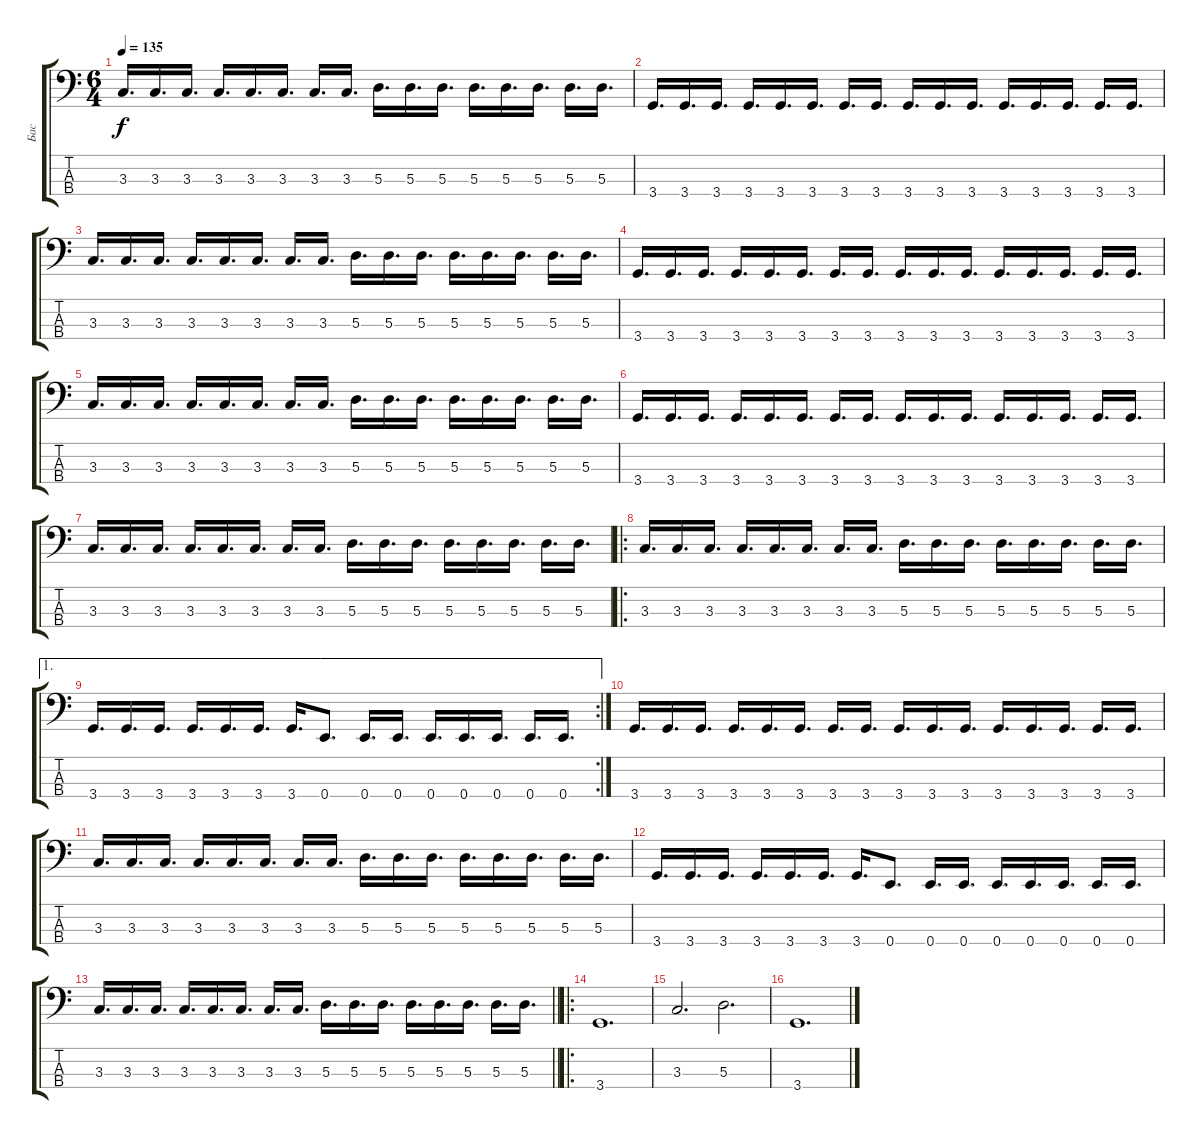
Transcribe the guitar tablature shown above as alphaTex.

\track ("Бас" "Бас") {instrument electricbasspick}
\staff {score tabs}
\tuning (G2 D2 A1 E1) {hide}
\ts (6 4)
\tempo 135
\clef f4
\ks c
3.3.16{d dy f} 3.3.16{d} 3.3.16{d} 3.3.16{d} 3.3.16{d} 3.3.16{d} 3.3.16{d} 3.3.16{d} 5.3.16{d} 5.3.16{d} 5.3.16{d} 5.3.16{d} 5.3.16{d} 5.3.16{d} 5.3.16{d} 5.3.16{d} |
3.4.16{d} 3.4.16{d} 3.4.16{d} 3.4.16{d} 3.4.16{d} 3.4.16{d} 3.4.16{d} 3.4.16{d} 3.4.16{d} 3.4.16{d} 3.4.16{d} 3.4.16{d} 3.4.16{d} 3.4.16{d} 3.4.16{d} 3.4.16{d} |
3.3.16{d} 3.3.16{d} 3.3.16{d} 3.3.16{d} 3.3.16{d} 3.3.16{d} 3.3.16{d} 3.3.16{d} 5.3.16{d} 5.3.16{d} 5.3.16{d} 5.3.16{d} 5.3.16{d} 5.3.16{d} 5.3.16{d} 5.3.16{d} |
3.4.16{d} 3.4.16{d} 3.4.16{d} 3.4.16{d} 3.4.16{d} 3.4.16{d} 3.4.16{d} 3.4.16{d} 3.4.16{d} 3.4.16{d} 3.4.16{d} 3.4.16{d} 3.4.16{d} 3.4.16{d} 3.4.16{d} 3.4.16{d} |
3.3.16{d} 3.3.16{d} 3.3.16{d} 3.3.16{d} 3.3.16{d} 3.3.16{d} 3.3.16{d} 3.3.16{d} 5.3.16{d} 5.3.16{d} 5.3.16{d} 5.3.16{d} 5.3.16{d} 5.3.16{d} 5.3.16{d} 5.3.16{d} |
3.4.16{d} 3.4.16{d} 3.4.16{d} 3.4.16{d} 3.4.16{d} 3.4.16{d} 3.4.16{d} 3.4.16{d} 3.4.16{d} 3.4.16{d} 3.4.16{d} 3.4.16{d} 3.4.16{d} 3.4.16{d} 3.4.16{d} 3.4.16{d} |
3.3.16{d} 3.3.16{d} 3.3.16{d} 3.3.16{d} 3.3.16{d} 3.3.16{d} 3.3.16{d} 3.3.16{d} 5.3.16{d} 5.3.16{d} 5.3.16{d} 5.3.16{d} 5.3.16{d} 5.3.16{d} 5.3.16{d} 5.3.16{d} |
\ro
3.3.16{d} 3.3.16{d} 3.3.16{d} 3.3.16{d} 3.3.16{d} 3.3.16{d} 3.3.16{d} 3.3.16{d} 5.3.16{d} 5.3.16{d} 5.3.16{d} 5.3.16{d} 5.3.16{d} 5.3.16{d} 5.3.16{d} 5.3.16{d} |
\ae 1
\rc 2
3.4.16{d} 3.4.16{d} 3.4.16{d} 3.4.16{d} 3.4.16{d} 3.4.16{d} 3.4.16{d} 0.4.8{d} 0.4.16{d} 0.4.16{d} 0.4.16{d} 0.4.16{d} 0.4.16{d} 0.4.16{d} 0.4.16{d} |
3.4.16{d} 3.4.16{d} 3.4.16{d} 3.4.16{d} 3.4.16{d} 3.4.16{d} 3.4.16{d} 3.4.16{d} 3.4.16{d} 3.4.16{d} 3.4.16{d} 3.4.16{d} 3.4.16{d} 3.4.16{d} 3.4.16{d} 3.4.16{d} |
3.3.16{d} 3.3.16{d} 3.3.16{d} 3.3.16{d} 3.3.16{d} 3.3.16{d} 3.3.16{d} 3.3.16{d} 5.3.16{d} 5.3.16{d} 5.3.16{d} 5.3.16{d} 5.3.16{d} 5.3.16{d} 5.3.16{d} 5.3.16{d} |
3.4.16{d} 3.4.16{d} 3.4.16{d} 3.4.16{d} 3.4.16{d} 3.4.16{d} 3.4.16{d} 0.4.8{d} 0.4.16{d} 0.4.16{d} 0.4.16{d} 0.4.16{d} 0.4.16{d} 0.4.16{d} 0.4.16{d} |
\barLineRight lightlight
3.3.16{d} 3.3.16{d} 3.3.16{d} 3.3.16{d} 3.3.16{d} 3.3.16{d} 3.3.16{d} 3.3.16{d} 5.3.16{d} 5.3.16{d} 5.3.16{d} 5.3.16{d} 5.3.16{d} 5.3.16{d} 5.3.16{d} 5.3.16{d} |
\ro
3.4.1{d} |
3.3.2{d} 5.3.2{d} |
3.4.1{d}
